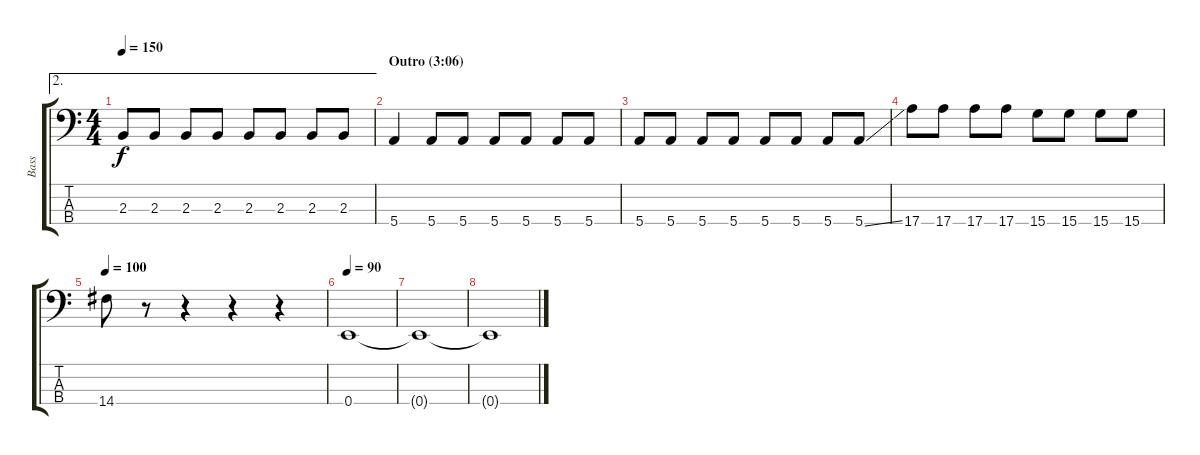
\track ("Bass" "Bass") {instrument electricbasspick}
\staff {score tabs}
\tuning (G2 D2 A1 E1) {hide}
\ae 2
\ts (4 4)
\tempo 150
\clef f4
\ks c
2.3.8{dy f} 2.3.8 2.3.8 2.3.8 2.3.8 2.3.8 2.3.8 2.3.8 |
\section ("" "Outro (3:06)")
5.4.4 5.4.8 5.4.8 5.4.8 5.4.8 5.4.8 5.4.8 |
5.4.8 5.4.8 5.4.8 5.4.8 5.4.8 5.4.8 5.4.8 5.4{ss}.8 |
17.4.8 17.4.8 17.4.8 17.4.8 15.4.8 15.4.8 15.4.8 15.4.8 |
\tempo 100
14.4.8 r.8 r.4 r.4 r.4 |
\tempo 90
0.4.1 |
0.4{t}.1{volume 0} |
0.4{t}.1
